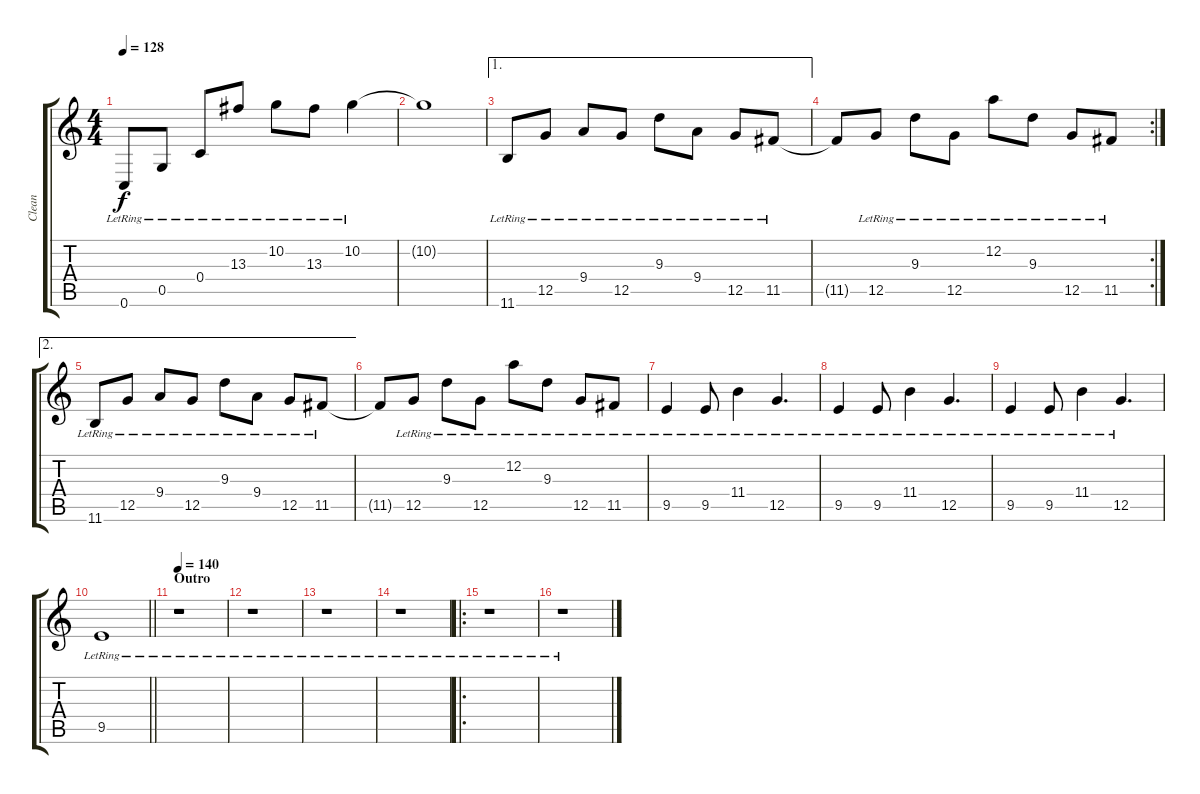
\track ("Clean" "Clean") {instrument electricguitarjazz}
\staff {score tabs}
\tuning (D4 A3 F3 C3 G2 C2) {hide}
\ts (4 4)
\tempo 128
\clef g2
\ks c
0.6{lr}.8{dy f} 0.5{lr}.8 0.4{lr}.8 13.3{lr}.8 10.2{lr}.8 13.3{lr}.8 10.2{lr}.4 |
10.2{t}.1 |
\ae 1
11.6{lr}.8 12.5{lr}.8 9.4{lr}.8 12.5{lr}.8 9.3{lr}.8 9.4{lr}.8 12.5{lr}.8 11.5{lr}.8 |
\rc 2
11.5{t}.8 12.5{lr}.8 9.3{lr}.8 12.5{lr}.8 12.2{lr}.8 9.3{lr}.8 12.5{lr}.8 11.5{lr}.8 |
\ae 2
11.6{lr}.8 12.5{lr}.8 9.4{lr}.8 12.5{lr}.8 9.3{lr}.8 9.4{lr}.8 12.5{lr}.8 11.5{lr}.8 |
11.5{t}.8 12.5{lr}.8 9.3{lr}.8 12.5{lr}.8 12.2{lr}.8 9.3{lr}.8 12.5{lr}.8 11.5{lr}.8 |
9.5{lr}.4{volume 10} 9.5{lr}.8 11.4{lr}.4 12.5{lr}.4{d} |
9.5{lr}.4 9.5{lr}.8 11.4{lr}.4 12.5{lr}.4{d} |
9.5{lr}.4 9.5{lr}.8 11.4{lr}.4 12.5{lr}.4{d} |
\barLineRight lightlight
9.5{lr}.1 |
\section ("" "Outro")
\tempo 140
r.1 |
r.1 |
r.1 |
r.1 |
\ro
r.1 |
r.1
